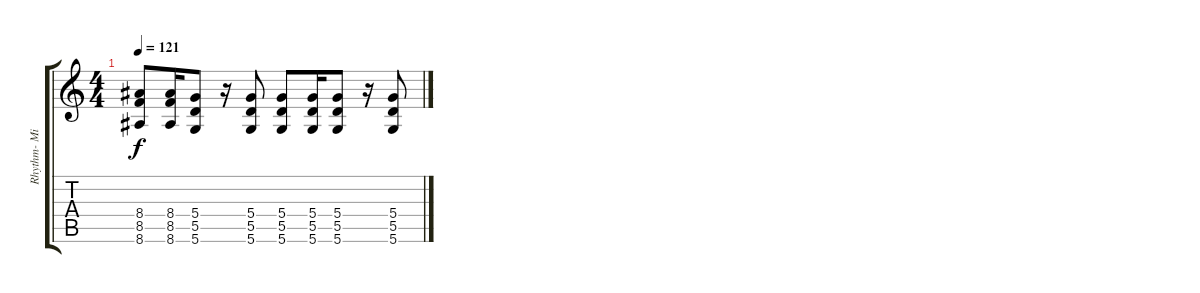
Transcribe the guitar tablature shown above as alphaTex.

\track ("Rhythm- Mike" "Rhythm- Mi") {instrument distortionguitar}
\staff {score tabs}
\tuning (E4 B3 G3 D3 A2 D2) {hide}
\ts (4 4)
\tempo 121
\clef g2
\ks c
(8.4 8.5 8.6).8{dy f} (8.4 8.5 8.6).16 (5.4 5.5 5.6).8 r.16 (5.4 5.5 5.6).8 (5.4 5.5 5.6).8 (5.4 5.5 5.6).16 (5.4 5.5 5.6).8 r.16 (5.4 5.5 5.6).8
